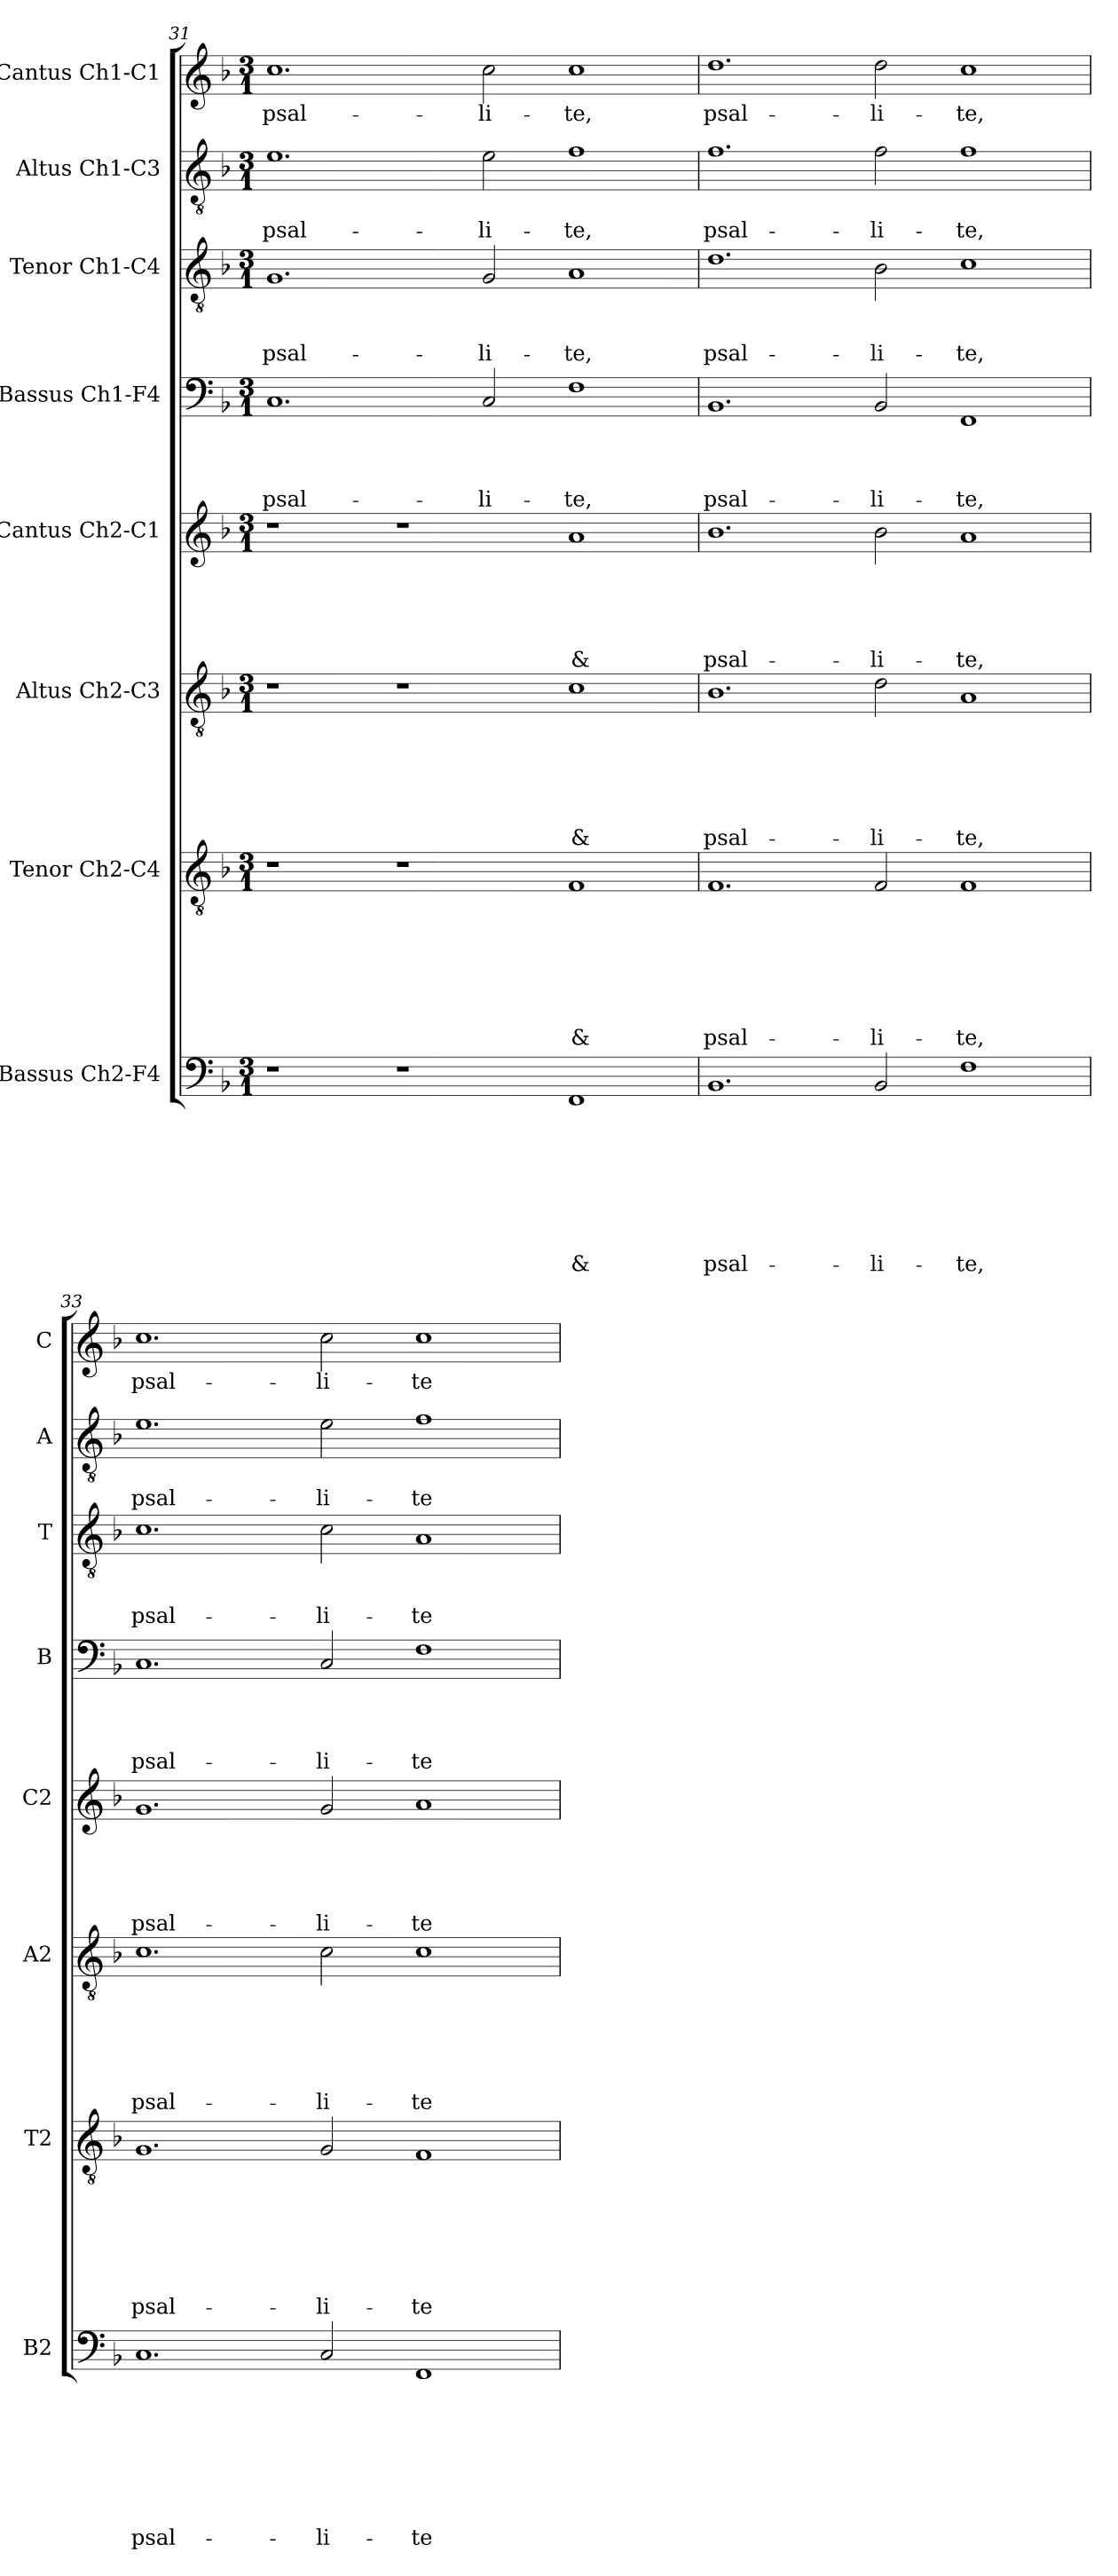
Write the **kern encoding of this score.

**kern	**text	**text	**text	**text	**text	**text	**text	**text	**kern	**text	**text	**text	**text	**text	**text	**text	**kern	**text	**text	**text	**text	**text	**text	**kern	**text	**text	**text	**text	**text	**kern	**text	**text	**text	**text	**kern	**text	**text	**text	**kern	**text	**text	**kern	**text
*part8	*part8	*part8	*part8	*part8	*part8	*part8	*part8	*part8	*part7	*part7	*part7	*part7	*part7	*part7	*part7	*part7	*part6	*part6	*part6	*part6	*part6	*part6	*part6	*part5	*part5	*part5	*part5	*part5	*part5	*part4	*part4	*part4	*part4	*part4	*part3	*part3	*part3	*part3	*part2	*part2	*part2	*part1	*part1
*staff8	*staff8	*staff8	*staff8	*staff8	*staff8	*staff8	*staff8	*staff8	*staff7	*staff7	*staff7	*staff7	*staff7	*staff7	*staff7	*staff7	*staff6	*staff6	*staff6	*staff6	*staff6	*staff6	*staff6	*staff5	*staff5	*staff5	*staff5	*staff5	*staff5	*staff4	*staff4	*staff4	*staff4	*staff4	*staff3	*staff3	*staff3	*staff3	*staff2	*staff2	*staff2	*staff1	*staff1
*I"Bassus Ch2-F4	*	*	*	*	*	*	*	*	*I"Tenor Ch2-C4	*	*	*	*	*	*	*	*I"Altus Ch2-C3	*	*	*	*	*	*	*I"Cantus Ch2-C1	*	*	*	*	*	*I"Bassus Ch1-F4	*	*	*	*	*I"Tenor Ch1-C4	*	*	*	*I"Altus Ch1-C3	*	*	*I"Cantus Ch1-C1	*
*I'B2	*	*	*	*	*	*	*	*	*I'T2	*	*	*	*	*	*	*	*I'A2	*	*	*	*	*	*	*I'C2	*	*	*	*	*	*I'B	*	*	*	*	*I'T	*	*	*	*I'A	*	*	*I'C	*
*clefF4	*	*	*	*	*	*	*	*	*clefGv2	*	*	*	*	*	*	*	*clefGv2	*	*	*	*	*	*	*clefG2	*	*	*	*	*	*clefF4	*	*	*	*	*clefGv2	*	*	*	*clefGv2	*	*	*clefG2	*
*k[b-]	*	*	*	*	*	*	*	*	*k[b-]	*	*	*	*	*	*	*	*k[b-]	*	*	*	*	*	*	*k[b-]	*	*	*	*	*	*k[b-]	*	*	*	*	*k[b-]	*	*	*	*k[b-]	*	*	*k[b-]	*
*F:	*	*	*	*	*	*	*	*	*F:	*	*	*	*	*	*	*	*F:	*	*	*	*	*	*	*F:	*	*	*	*	*	*F:	*	*	*	*	*F:	*	*	*	*F:	*	*	*F:	*
*M3/1	*	*	*	*	*	*	*	*	*M3/1	*	*	*	*	*	*	*	*M3/1	*	*	*	*	*	*	*M3/1	*	*	*	*	*	*M3/1	*	*	*	*	*M3/1	*	*	*	*M3/1	*	*	*M3/1	*
=31	=31	=31	=31	=31	=31	=31	=31	=31	=31	=31	=31	=31	=31	=31	=31	=31	=31	=31	=31	=31	=31	=31	=31	=31	=31	=31	=31	=31	=31	=31	=31	=31	=31	=31	=31	=31	=31	=31	=31	=31	=31	=31	=31
!	!	!	!	!	!	!	!	!	!	!	!	!	!	!	!	!	!	!	!	!	!	!	!	!	!	!	!	!	!	!	!	!	!	!LO:LY:b	!	!	!	!LO:LY:b	!	!	!LO:LY:b	!	!LO:LY:b
1r	.	.	.	.	.	.	.	.	1r	.	.	.	.	.	.	.	1r	.	.	.	.	.	.	1r	.	.	.	.	.	1.C	.	.	.	psal-	1.G	.	.	psal-	1.e	.	psal-	1.cc	psal-
1r	.	.	.	.	.	.	.	.	1r	.	.	.	.	.	.	.	1r	.	.	.	.	.	.	1r	.	.	.	.	.	.	.	.	.	.	.	.	.	.	.	.	.	.	.
!	!	!	!	!	!	!	!	!	!	!	!	!	!	!	!	!	!	!	!	!	!	!	!	!	!	!	!	!	!	!	!	!	!	!LO:LY:b	!	!	!	!LO:LY:b	!	!	!LO:LY:b	!	!LO:LY:b
.	.	.	.	.	.	.	.	.	.	.	.	.	.	.	.	.	.	.	.	.	.	.	.	.	.	.	.	.	.	2C/	.	.	.	-li-	2G/	.	.	-li-	2e\	.	-li-	2cc\	-li-
!	!	!	!	!	!	!	!	!LO:LY:b	!	!	!	!	!	!	!	!LO:LY:b	!	!	!	!	!	!	!LO:LY:b	!	!	!	!	!	!LO:LY:b	!	!	!	!	!LO:LY:b	!	!	!	!LO:LY:b	!	!	!LO:LY:b	!	!LO:LY:b
1FF	.	.	.	.	.	.	.	&	1F	.	.	.	.	.	.	&	1c	.	.	.	.	.	&	1a	.	.	.	.	&	1F	.	.	.	-te,	1A	.	.	-te,	1f	.	-te,	1cc	-te,
=32	=32	=32	=32	=32	=32	=32	=32	=32	=32	=32	=32	=32	=32	=32	=32	=32	=32	=32	=32	=32	=32	=32	=32	=32	=32	=32	=32	=32	=32	=32	=32	=32	=32	=32	=32	=32	=32	=32	=32	=32	=32	=32	=32
!	!	!	!	!	!	!	!	!LO:LY:b	!	!	!	!	!	!	!	!LO:LY:b	!	!	!	!	!	!	!LO:LY:b	!	!	!	!	!	!LO:LY:b	!	!	!	!	!LO:LY:b	!	!	!	!LO:LY:b	!	!	!LO:LY:b	!	!LO:LY:b
1.BB-	.	.	.	.	.	.	.	psal-	1.F	.	.	.	.	.	.	psal-	1.B-	.	.	.	.	.	psal-	1.b-	.	.	.	.	psal-	1.BB-	.	.	.	psal-	1.d	.	.	psal-	1.f	.	psal-	1.dd	psal-
!	!	!	!	!	!	!	!	!LO:LY:b	!	!	!	!	!	!	!	!LO:LY:b	!	!	!	!	!	!	!LO:LY:b	!	!	!	!	!	!LO:LY:b	!	!	!	!	!LO:LY:b	!	!	!	!LO:LY:b	!	!	!LO:LY:b	!	!LO:LY:b
2BB-/	.	.	.	.	.	.	.	-li-	2F/	.	.	.	.	.	.	-li-	2d\	.	.	.	.	.	-li-	2b-\	.	.	.	.	-li-	2BB-/	.	.	.	-li-	2B-\	.	.	-li-	2f\	.	-li-	2dd\	-li-
!	!	!	!	!	!	!	!	!LO:LY:b	!	!	!	!	!	!	!	!LO:LY:b	!	!	!	!	!	!	!LO:LY:b	!	!	!	!	!	!LO:LY:b	!	!	!	!	!LO:LY:b	!	!	!	!LO:LY:b	!	!	!LO:LY:b	!	!LO:LY:b
1F	.	.	.	.	.	.	.	-te,	1F	.	.	.	.	.	.	-te,	1A	.	.	.	.	.	-te,	1a	.	.	.	.	-te,	1FF	.	.	.	-te,	1c	.	.	-te,	1f	.	-te,	1cc	-te,
=33	=33	=33	=33	=33	=33	=33	=33	=33	=33	=33	=33	=33	=33	=33	=33	=33	=33	=33	=33	=33	=33	=33	=33	=33	=33	=33	=33	=33	=33	=33	=33	=33	=33	=33	=33	=33	=33	=33	=33	=33	=33	=33	=33
!	!	!	!	!	!	!	!	!LO:LY:b	!	!	!	!	!	!	!	!LO:LY:b	!	!	!	!	!	!	!LO:LY:b	!	!	!	!	!	!LO:LY:b	!	!	!	!	!LO:LY:b	!	!	!	!LO:LY:b	!	!	!LO:LY:b	!	!LO:LY:b
1.C	.	.	.	.	.	.	.	psal-	1.G	.	.	.	.	.	.	psal-	1.c	.	.	.	.	.	psal-	1.g	.	.	.	.	psal-	1.C	.	.	.	psal-	1.c	.	.	psal-	1.e	.	psal-	1.cc	psal-
!	!	!	!	!	!	!	!	!LO:LY:b	!	!	!	!	!	!	!	!LO:LY:b	!	!	!	!	!	!	!LO:LY:b	!	!	!	!	!	!LO:LY:b	!	!	!	!	!LO:LY:b	!	!	!	!LO:LY:b	!	!	!LO:LY:b	!	!LO:LY:b
2C/	.	.	.	.	.	.	.	-li-	2G/	.	.	.	.	.	.	-li-	2c\	.	.	.	.	.	-li-	2g/	.	.	.	.	-li-	2C/	.	.	.	-li-	2c\	.	.	-li-	2e\	.	-li-	2cc\	-li-
!	!	!	!	!	!	!	!	!LO:LY:b	!	!	!	!	!	!	!	!LO:LY:b	!	!	!	!	!	!	!LO:LY:b	!	!	!	!	!	!LO:LY:b	!	!	!	!	!LO:LY:b	!	!	!	!LO:LY:b	!	!	!LO:LY:b	!	!LO:LY:b
1FF	.	.	.	.	.	.	.	-te	1F	.	.	.	.	.	.	-te	1c	.	.	.	.	.	-te	1a	.	.	.	.	-te	1F	.	.	.	-te	1A	.	.	-te	1f	.	-te	1cc	-te
=	=	=	=	=	=	=	=	=	=	=	=	=	=	=	=	=	=	=	=	=	=	=	=	=	=	=	=	=	=	=	=	=	=	=	=	=	=	=	=	=	=	=	=
*-	*-	*-	*-	*-	*-	*-	*-	*-	*-	*-	*-	*-	*-	*-	*-	*-	*-	*-	*-	*-	*-	*-	*-	*-	*-	*-	*-	*-	*-	*-	*-	*-	*-	*-	*-	*-	*-	*-	*-	*-	*-	*-	*-
